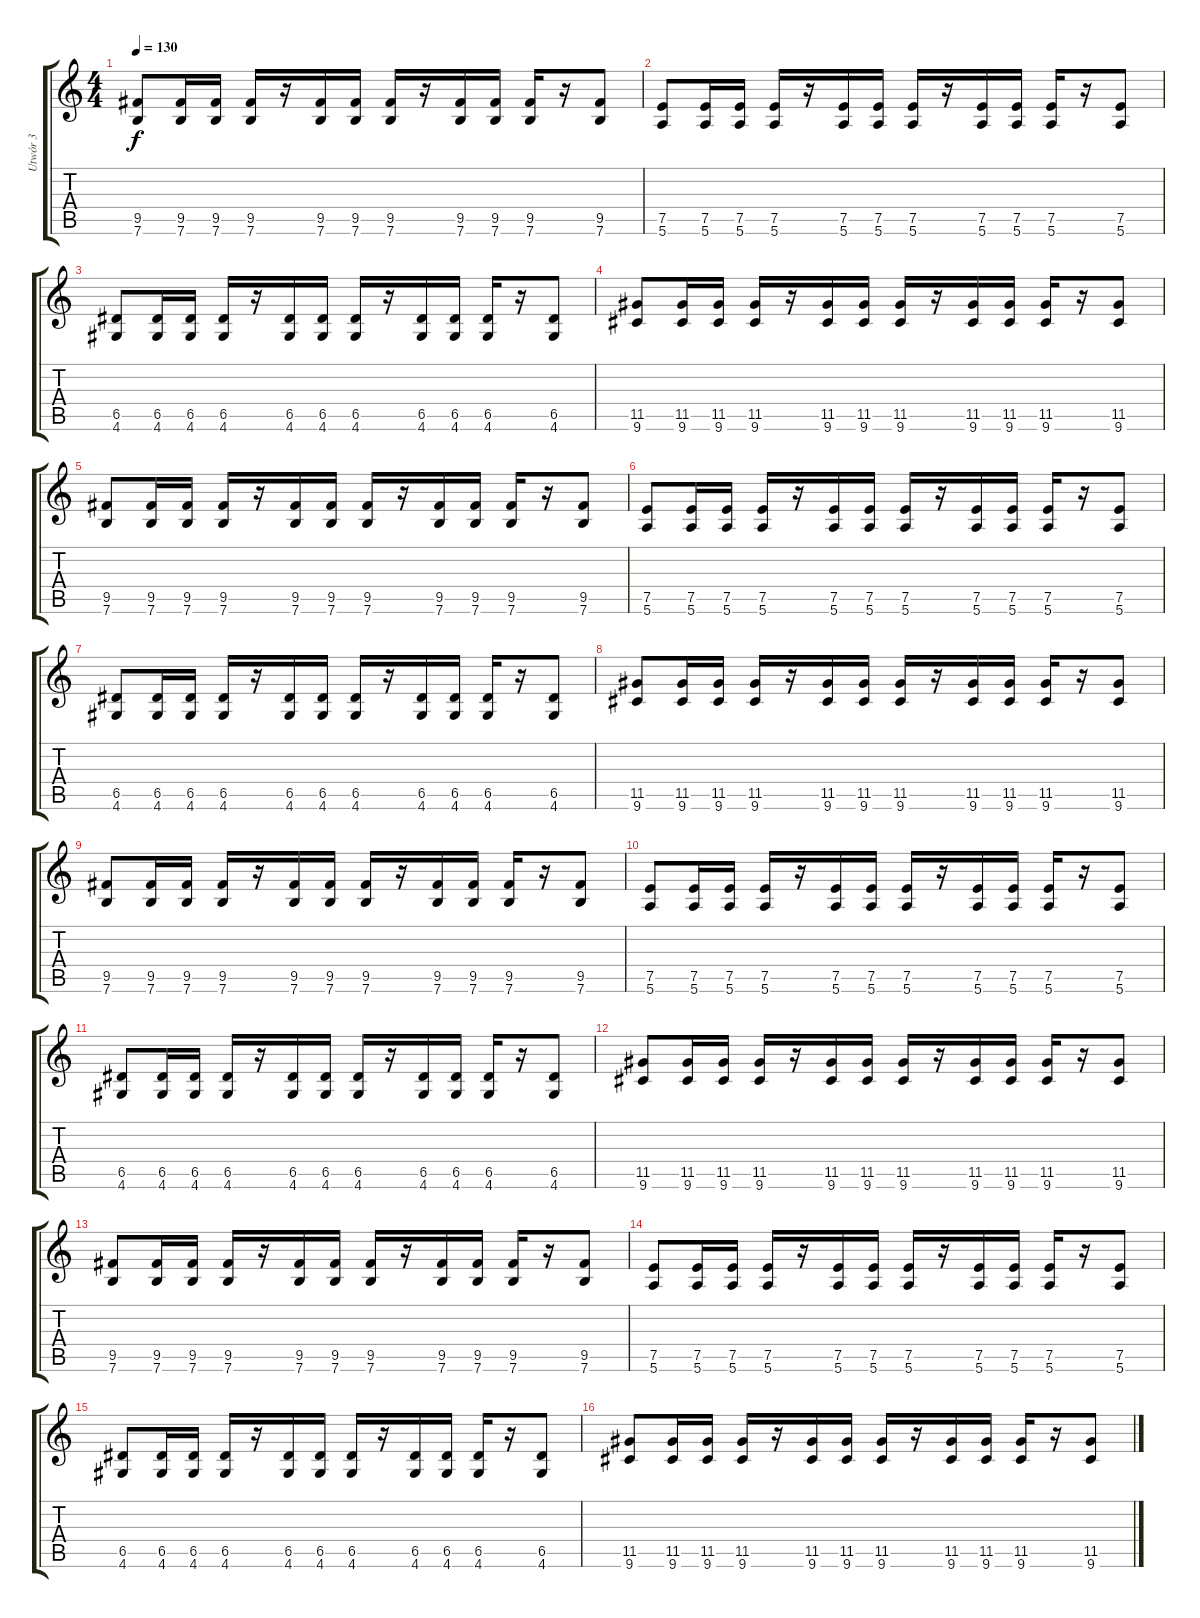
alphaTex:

\track ("Utwór 3" "Utwór 3") {instrument overdrivenguitar}
\staff {score tabs}
\tuning (E4 B3 G3 D3 A2 E2) {hide}
\ts (4 4)
\tempo 130
\clef g2
\ks c
(9.5 7.6).8{dy f} (9.5 7.6).16 (9.5 7.6).16 (9.5 7.6).16 r.16 (9.5 7.6).16 (9.5 7.6).16 (9.5 7.6).16 r.16 (9.5 7.6).16 (9.5 7.6).16 (9.5 7.6).16 r.16 (9.5 7.6).8 |
(7.5 5.6).8 (7.5 5.6).16 (7.5 5.6).16 (7.5 5.6).16 r.16 (7.5 5.6).16 (7.5 5.6).16 (7.5 5.6).16 r.16 (7.5 5.6).16 (7.5 5.6).16 (7.5 5.6).16 r.16 (7.5 5.6).8 |
(6.5 4.6).8 (6.5 4.6).16 (6.5 4.6).16 (6.5 4.6).16 r.16 (6.5 4.6).16 (6.5 4.6).16 (6.5 4.6).16 r.16 (6.5 4.6).16 (6.5 4.6).16 (6.5 4.6).16 r.16 (6.5 4.6).8 |
(11.5 9.6).8 (11.5 9.6).16 (11.5 9.6).16 (11.5 9.6).16 r.16 (11.5 9.6).16 (11.5 9.6).16 (11.5 9.6).16 r.16 (11.5 9.6).16 (11.5 9.6).16 (11.5 9.6).16 r.16 (11.5 9.6).8 |
(9.5 7.6).8 (9.5 7.6).16 (9.5 7.6).16 (9.5 7.6).16 r.16 (9.5 7.6).16 (9.5 7.6).16 (9.5 7.6).16 r.16 (9.5 7.6).16 (9.5 7.6).16 (9.5 7.6).16 r.16 (9.5 7.6).8 |
(7.5 5.6).8 (7.5 5.6).16 (7.5 5.6).16 (7.5 5.6).16 r.16 (7.5 5.6).16 (7.5 5.6).16 (7.5 5.6).16 r.16 (7.5 5.6).16 (7.5 5.6).16 (7.5 5.6).16 r.16 (7.5 5.6).8 |
(6.5 4.6).8 (6.5 4.6).16 (6.5 4.6).16 (6.5 4.6).16 r.16 (6.5 4.6).16 (6.5 4.6).16 (6.5 4.6).16 r.16 (6.5 4.6).16 (6.5 4.6).16 (6.5 4.6).16 r.16 (6.5 4.6).8 |
(11.5 9.6).8 (11.5 9.6).16 (11.5 9.6).16 (11.5 9.6).16 r.16 (11.5 9.6).16 (11.5 9.6).16 (11.5 9.6).16 r.16 (11.5 9.6).16 (11.5 9.6).16 (11.5 9.6).16 r.16 (11.5 9.6).8 |
(9.5 7.6).8 (9.5 7.6).16 (9.5 7.6).16 (9.5 7.6).16 r.16 (9.5 7.6).16 (9.5 7.6).16 (9.5 7.6).16 r.16 (9.5 7.6).16 (9.5 7.6).16 (9.5 7.6).16 r.16 (9.5 7.6).8 |
(7.5 5.6).8 (7.5 5.6).16 (7.5 5.6).16 (7.5 5.6).16 r.16 (7.5 5.6).16 (7.5 5.6).16 (7.5 5.6).16 r.16 (7.5 5.6).16 (7.5 5.6).16 (7.5 5.6).16 r.16 (7.5 5.6).8 |
(6.5 4.6).8 (6.5 4.6).16 (6.5 4.6).16 (6.5 4.6).16 r.16 (6.5 4.6).16 (6.5 4.6).16 (6.5 4.6).16 r.16 (6.5 4.6).16 (6.5 4.6).16 (6.5 4.6).16 r.16 (6.5 4.6).8 |
(11.5 9.6).8 (11.5 9.6).16 (11.5 9.6).16 (11.5 9.6).16 r.16 (11.5 9.6).16 (11.5 9.6).16 (11.5 9.6).16 r.16 (11.5 9.6).16 (11.5 9.6).16 (11.5 9.6).16 r.16 (11.5 9.6).8 |
(9.5 7.6).8 (9.5 7.6).16 (9.5 7.6).16 (9.5 7.6).16 r.16 (9.5 7.6).16 (9.5 7.6).16 (9.5 7.6).16 r.16 (9.5 7.6).16 (9.5 7.6).16 (9.5 7.6).16 r.16 (9.5 7.6).8 |
(7.5 5.6).8 (7.5 5.6).16 (7.5 5.6).16 (7.5 5.6).16 r.16 (7.5 5.6).16 (7.5 5.6).16 (7.5 5.6).16 r.16 (7.5 5.6).16 (7.5 5.6).16 (7.5 5.6).16 r.16 (7.5 5.6).8 |
(6.5 4.6).8 (6.5 4.6).16 (6.5 4.6).16 (6.5 4.6).16 r.16 (6.5 4.6).16 (6.5 4.6).16 (6.5 4.6).16 r.16 (6.5 4.6).16 (6.5 4.6).16 (6.5 4.6).16 r.16 (6.5 4.6).8 |
(11.5 9.6).8 (11.5 9.6).16 (11.5 9.6).16 (11.5 9.6).16 r.16 (11.5 9.6).16 (11.5 9.6).16 (11.5 9.6).16 r.16 (11.5 9.6).16 (11.5 9.6).16 (11.5 9.6).16 r.16 (11.5 9.6).8
